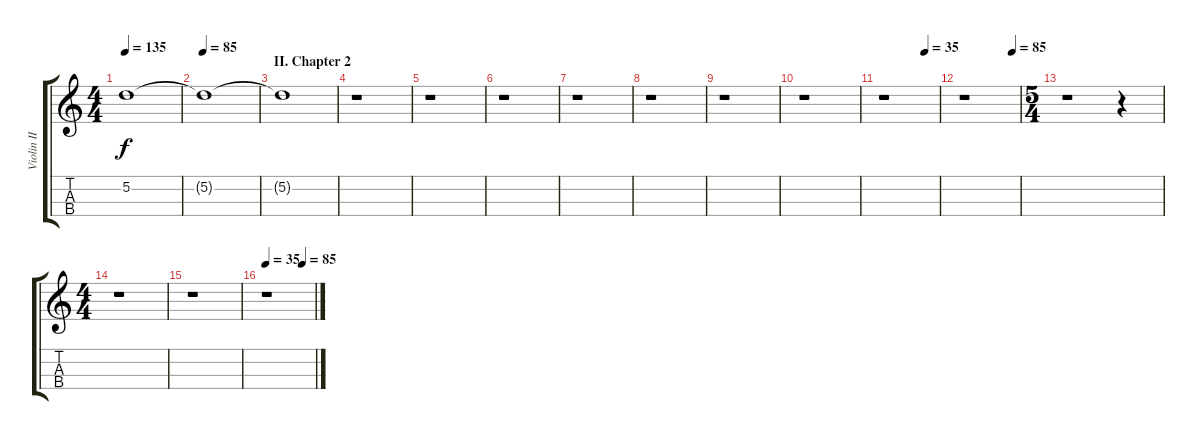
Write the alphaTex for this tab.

\track ("Violin II" "Violin II") {instrument violin}
\staff {score tabs}
\tuning (E5 A4 D4 G3) {hide}
\ts (4 4)
\tempo 135
\clef g2
\ks c
5.2{t}.1{dy f} |
\tempo 85
5.2{t}.1 |
\section ("" "II. Chapter 2")
5.2{t}.1{volume 0} |
r.1 |
r.1 |
r.1 |
r.1 |
r.1 |
r.1 |
r.1 |
\tempo (35 0.75)
r.1 |
\tempo (85 0.875)
r.1 |
\ts (5 4)
r.1 r.4 |
\ts (4 4)
r.1 |
r.1 |
\tempo 35
\tempo (85 0.75)
r.1
